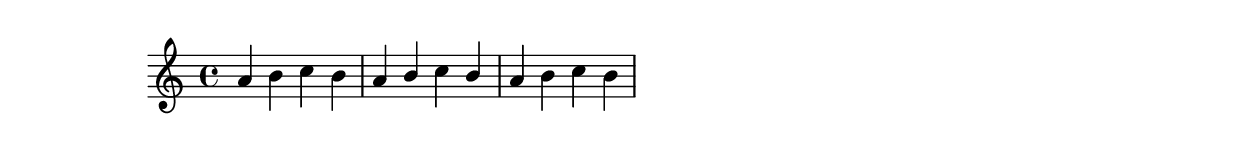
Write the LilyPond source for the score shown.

%% Do not edit this file; it is automatically
%% generated from LSR http://lsr.dsi.unimi.it
%% This file is in the public domain.
\version "2.13.20"

\header {
  lsrtags = "editorial-annotations"

%% Translation of GIT committish: e0aa246e0ed1a86dc41a99ab79bff822d3320aa7
  texidoces = "
La dirección predeterminada de las plicas sobre la tercera línea
del pentagrama está determinada por la propiedad
@code{neutral-direction} del objeto @code{Stem}.

"
  doctitlees = "Dirección predeterminada de las plicas sobre la tercera línea del pentagrama"


%% Translation of GIT committish: 0a868be38a775ecb1ef935b079000cebbc64de40
  texidocde = "
Die Richtung von Hälsen auf der mittleren Linie kann mit der @code{Stem}-Eigenschaft
@code{neutral-direction} gesetzt werden.

"
  doctitlede = "Standardrichtung für Hälse auf der Mittellinie"

  texidoc = "
The default direction of stems on the center line of the staff is set
by the @code{Stem} property @code{neutral-direction}.

"
  doctitle = "Default direction of stems on the center line of the staff"
} % begin verbatim

\relative c'' {
  a4 b c b
  \override Stem #'neutral-direction = #up
  a4 b c b
  \override Stem #'neutral-direction = #down
  a4 b c b
}

